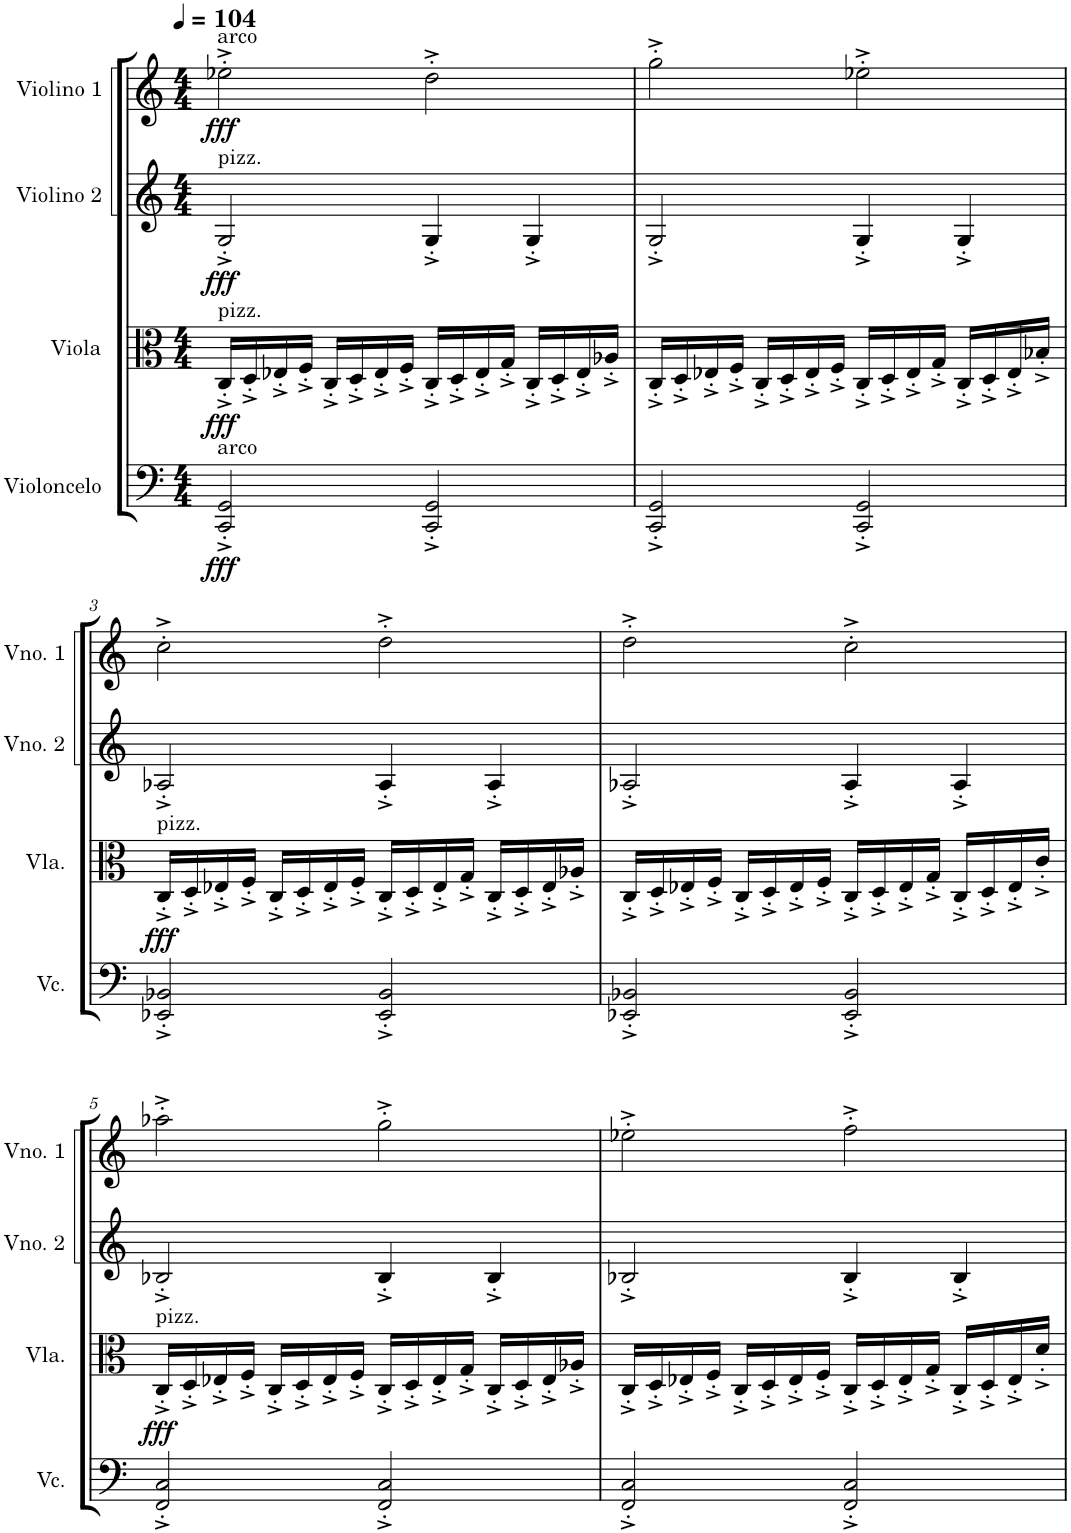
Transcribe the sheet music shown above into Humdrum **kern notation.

**kern	**dynam	**kern	**dynam	**kern	**dynam	**kern	**dynam
*part4	*part4	*part3	*part3	*part2	*part2	*part1	*part1
*staff4	*staff4	*staff3	*staff3	*staff2	*staff2	*staff1	*staff1
*I"Violoncelo	*	*I"Viola	*	*I"Violino 2	*	*I"Violino 1	*
*I'Vc.	*	*I'Vla.	*	*I'Vno. 2	*	*I'Vno. 1	*
*clefF4	*	*clefC3	*	*clefG2	*	*clefG2	*
*k[]	*	*k[]	*	*k[]	*	*k[]	*
*M4/4	*	*M4/4	*	*M4/4	*	*M4/4	*
*MM104	*	*MM104	*	*MM104	*	*MM104	*
=1	=1	=1	=1	=1	=1	=1	=1
!	!	!	!	!	!	!LO:TX:a:t=arco	!
!	!	!	!	!LO:TX:a:t=pizz.	!	!	!
!	!	!LO:TX:a:t=pizz.	!	!	!	!	!
!LO:TX:a:t=arco	!	!	!	!	!	!	!
!	!LO:DY:b	!	!LO:DY:b	!	!LO:DY:b	!	!LO:DY:b
2CC/'^ 2GG/'^	fff	16C'^/LL	fff	2G'^/	fff	2ee-X'^\	fff
.	.	16D'^/	.	.	.	.	.
.	.	16E-X'^/	.	.	.	.	.
.	.	16F'^/JJ	.	.	.	.	.
.	.	16C'^/LL	.	.	.	.	.
.	.	16D'^/	.	.	.	.	.
.	.	16E-'^/	.	.	.	.	.
.	.	16F'^/JJ	.	.	.	.	.
2CC/'^ 2GG/'^	.	16C'^/LL	.	4G'^/	.	2dd'^\	.
.	.	16D'^/	.	.	.	.	.
.	.	16E-'^/	.	.	.	.	.
.	.	16G'^/JJ	.	.	.	.	.
.	.	16C'^/LL	.	4G'^/	.	.	.
.	.	16D'^/	.	.	.	.	.
.	.	16E-'^/	.	.	.	.	.
.	.	16A-X'^/JJ	.	.	.	.	.
=2	=2	=2	=2	=2	=2	=2	=2
2CC/'^ 2GG/'^	.	16C'^/LL	.	2G'^/	.	2gg'^\	.
.	.	16D'^/	.	.	.	.	.
.	.	16E-X'^/	.	.	.	.	.
.	.	16F'^/JJ	.	.	.	.	.
.	.	16C'^/LL	.	.	.	.	.
.	.	16D'^/	.	.	.	.	.
.	.	16E-'^/	.	.	.	.	.
.	.	16F'^/JJ	.	.	.	.	.
2CC/'^ 2GG/'^	.	16C'^/LL	.	4G'^/	.	2ee-X'^\	.
.	.	16D'^/	.	.	.	.	.
.	.	16E-'^/	.	.	.	.	.
.	.	16G'^/JJ	.	.	.	.	.
.	.	16C'^/LL	.	4G'^/	.	.	.
.	.	16D'^/	.	.	.	.	.
.	.	16E-'^/	.	.	.	.	.
.	.	16B-X'^/JJ	.	.	.	.	.
!!LO:LB:g=z
=3	=3	=3	=3	=3	=3	=3	=3
!	!	!LO:TX:a:t=pizz.	!	!	!	!	!
!	!	!	!LO:DY:b	!	!	!	!
2EE-X/'^ 2BB-X/'^	.	16C'^/LL	fff	2A-X'^/	.	2cc'^\	.
.	.	16D'^/	.	.	.	.	.
.	.	16E-X'^/	.	.	.	.	.
.	.	16F'^/JJ	.	.	.	.	.
.	.	16C'^/LL	.	.	.	.	.
.	.	16D'^/	.	.	.	.	.
.	.	16E-'^/	.	.	.	.	.
.	.	16F'^/JJ	.	.	.	.	.
2EE-/'^ 2BB-/'^	.	16C'^/LL	.	4A-'^/	.	2dd'^\	.
.	.	16D'^/	.	.	.	.	.
.	.	16E-'^/	.	.	.	.	.
.	.	16G'^/JJ	.	.	.	.	.
.	.	16C'^/LL	.	4A-'^/	.	.	.
.	.	16D'^/	.	.	.	.	.
.	.	16E-'^/	.	.	.	.	.
.	.	16A-X'^/JJ	.	.	.	.	.
=4	=4	=4	=4	=4	=4	=4	=4
2EE-X/'^ 2BB-X/'^	.	16C'^/LL	.	2A-X'^/	.	2dd'^\	.
.	.	16D'^/	.	.	.	.	.
.	.	16E-X'^/	.	.	.	.	.
.	.	16F'^/JJ	.	.	.	.	.
.	.	16C'^/LL	.	.	.	.	.
.	.	16D'^/	.	.	.	.	.
.	.	16E-'^/	.	.	.	.	.
.	.	16F'^/JJ	.	.	.	.	.
2EE-/'^ 2BB-/'^	.	16C'^/LL	.	4A-'^/	.	2cc'^\	.
.	.	16D'^/	.	.	.	.	.
.	.	16E-'^/	.	.	.	.	.
.	.	16G'^/JJ	.	.	.	.	.
.	.	16C'^/LL	.	4A-'^/	.	.	.
.	.	16D'^/	.	.	.	.	.
.	.	16E-'^/	.	.	.	.	.
.	.	16c'^/JJ	.	.	.	.	.
!!LO:LB:g=z
=5	=5	=5	=5	=5	=5	=5	=5
!	!	!LO:TX:a:t=pizz.	!	!	!	!	!
!	!	!	!LO:DY:b	!	!	!	!
2FF/'^ 2C/'^	.	16C'^/LL	fff	2B-X'^/	.	2aa-X'^\	.
.	.	16D'^/	.	.	.	.	.
.	.	16E-X'^/	.	.	.	.	.
.	.	16F'^/JJ	.	.	.	.	.
.	.	16C'^/LL	.	.	.	.	.
.	.	16D'^/	.	.	.	.	.
.	.	16E-'^/	.	.	.	.	.
.	.	16F'^/JJ	.	.	.	.	.
2FF/'^ 2C/'^	.	16C'^/LL	.	4B-'^/	.	2gg'^\	.
.	.	16D'^/	.	.	.	.	.
.	.	16E-'^/	.	.	.	.	.
.	.	16G'^/JJ	.	.	.	.	.
.	.	16C'^/LL	.	4B-'^/	.	.	.
.	.	16D'^/	.	.	.	.	.
.	.	16E-'^/	.	.	.	.	.
.	.	16A-X'^/JJ	.	.	.	.	.
=6	=6	=6	=6	=6	=6	=6	=6
2FF/'^ 2C/'^	.	16C'^/LL	.	2B-X'^/	.	2ee-X'^\	.
.	.	16D'^/	.	.	.	.	.
.	.	16E-X'^/	.	.	.	.	.
.	.	16F'^/JJ	.	.	.	.	.
.	.	16C'^/LL	.	.	.	.	.
.	.	16D'^/	.	.	.	.	.
.	.	16E-'^/	.	.	.	.	.
.	.	16F'^/JJ	.	.	.	.	.
2FF/'^ 2C/'^	.	16C'^/LL	.	4B-'^/	.	2ff'^\	.
.	.	16D'^/	.	.	.	.	.
.	.	16E-'^/	.	.	.	.	.
.	.	16G'^/JJ	.	.	.	.	.
.	.	16C'^/LL	.	4B-'^/	.	.	.
.	.	16D'^/	.	.	.	.	.
.	.	16E-'^/	.	.	.	.	.
.	.	16d'^/JJ	.	.	.	.	.
=	=	=	=	=	=	=	=
*-	*-	*-	*-	*-	*-	*-	*-
